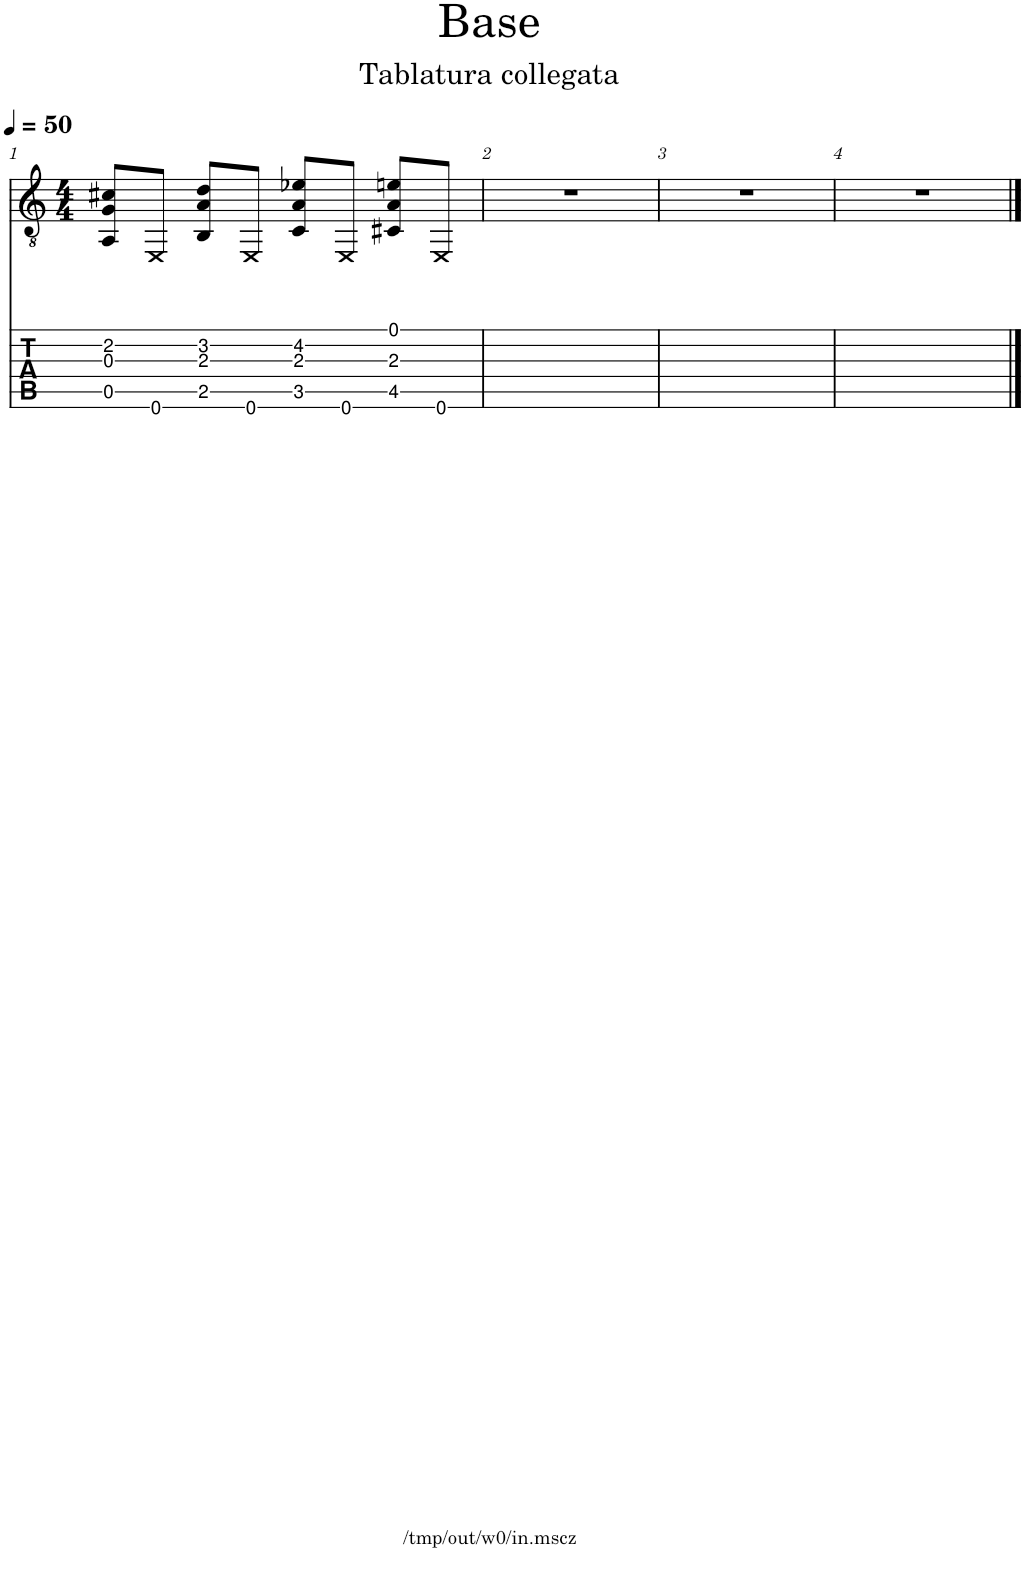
**kern	**kern
*part1	*part1
*staff2	*staff1
*I"Chitarra elettrica	*
*I'Chit. el.	*
*stria6	*
*	*clefGv2
*k[]	*k[]
*M4/4	*M4/4
*MM50	*MM50
=1	=1
8AA\ 8G\ 8c#X\L	8AA/ 8G/ 8c#X/L
8EEJ	8EE/J
8BB\ 8A\ 8d\L	8BB/ 8A/ 8d/L
8EEJ	8EE/J
8C\ 8A\ 8e-X\L	8C/ 8A/ 8e-X/L
8EEJ	8EE/J
8C#X\ 8A\ 8en\L	8C#X/ 8A/ 8en/L
8EEJ	8EE/J
=2	=2
1r	1r
=3	=3
1r	1r
=4	=4
1r	1r
==	==
*-	*-
